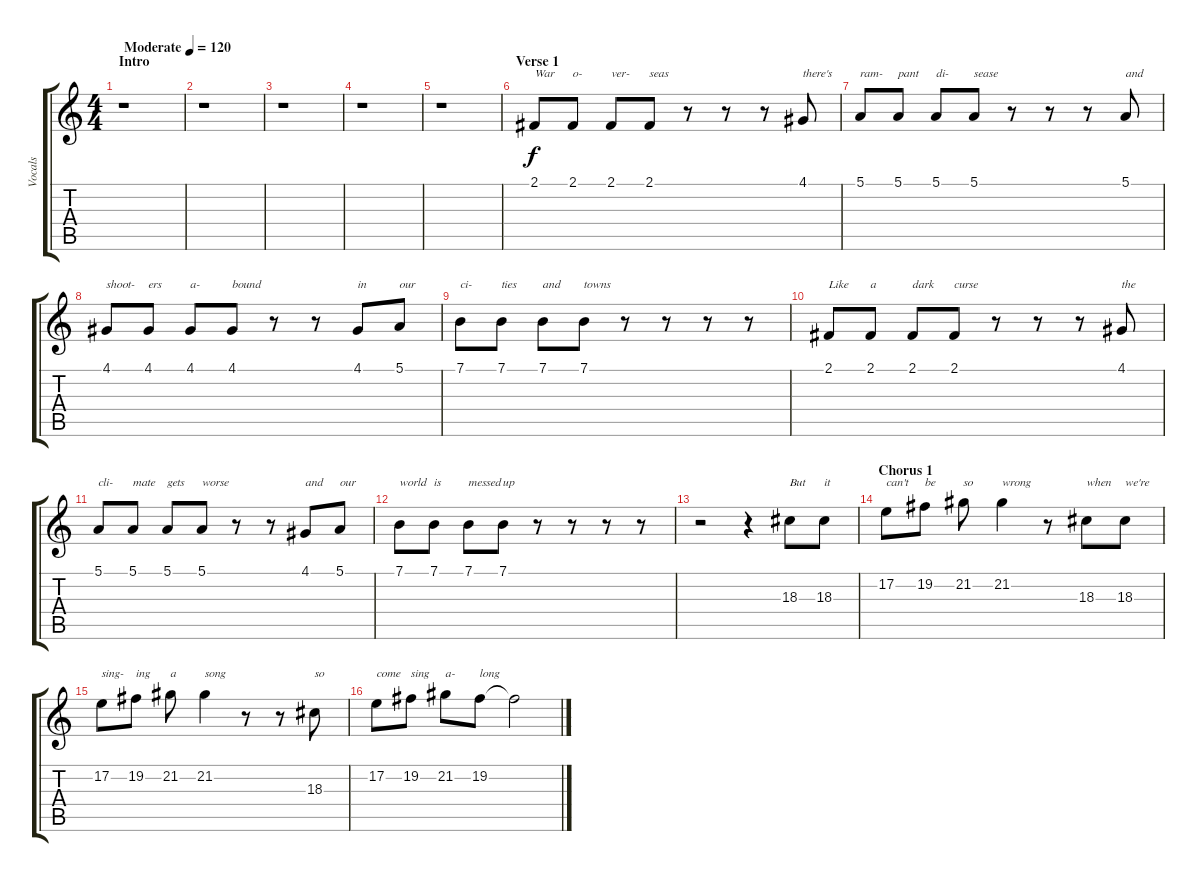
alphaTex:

\track ("Vocals" "Vocals") {instrument synthvoice}
\staff {score tabs}
\tuning (E4 B3 G3 D3 A2 E2) {hide}
\ts (4 4)
\section ("" "Intro")
\tempo (120 "Moderate")
\clef g2
\ks c
r.1{dy f instrument synthvoice} |
r.1 |
r.1 |
r.1 |
r.1 |
\section ("" "Verse 1")
2.1.8{txt "War"} 2.1.8{txt "o-"} 2.1.8{txt "ver-"} 2.1.8{txt "seas"} r.8 r.8 r.8 4.1.8{txt "there's"} |
5.1.8{txt "ram-"} 5.1.8{txt "pant"} 5.1.8{txt "di-"} 5.1.8{txt "sease"} r.8 r.8 r.8 5.1.8{txt "and"} |
4.1.8{txt "shoot-"} 4.1.8{txt "ers"} 4.1.8{txt "a-"} 4.1.8{txt "bound"} r.8 r.8 4.1.8{txt "in"} 5.1.8{txt "our"} |
7.1.8{txt "ci-"} 7.1.8{txt "ties"} 7.1.8{txt "and"} 7.1.8{txt "towns"} r.8 r.8 r.8 r.8 |
2.1.8{txt "Like"} 2.1.8{txt "a"} 2.1.8{txt "dark"} 2.1.8{txt "curse"} r.8 r.8 r.8 4.1.8{txt "the"} |
5.1.8{txt "cli-"} 5.1.8{txt "mate"} 5.1.8{txt "gets"} 5.1.8{txt "worse"} r.8 r.8 4.1.8{txt "and"} 5.1.8{txt "our"} |
7.1.8{txt "world"} 7.1.8{txt "is"} 7.1.8{txt "messed"} 7.1.8{txt "up"} r.8 r.8 r.8 r.8 |
r.2 r.4 18.3.8{txt "But"} 18.3.8{txt "it"} |
\section ("" "Chorus 1")
17.2.8{txt "can't"} 19.2.8{txt "be"} 21.2.8{txt "so"} 21.2.4{txt "wrong"} r.8 18.3.8{txt "when"} 18.3.8{txt "we're"} |
17.2.8{txt "sing-"} 19.2.8{txt "ing"} 21.2.8{txt "a"} 21.2.4{txt "song"} r.8 r.8 18.3.8{txt "so"} |
17.2.8{txt "come"} 19.2.8{txt "sing"} 21.2.8{txt "a-"} 19.2.8{txt "long"} 19.2{t}.2
